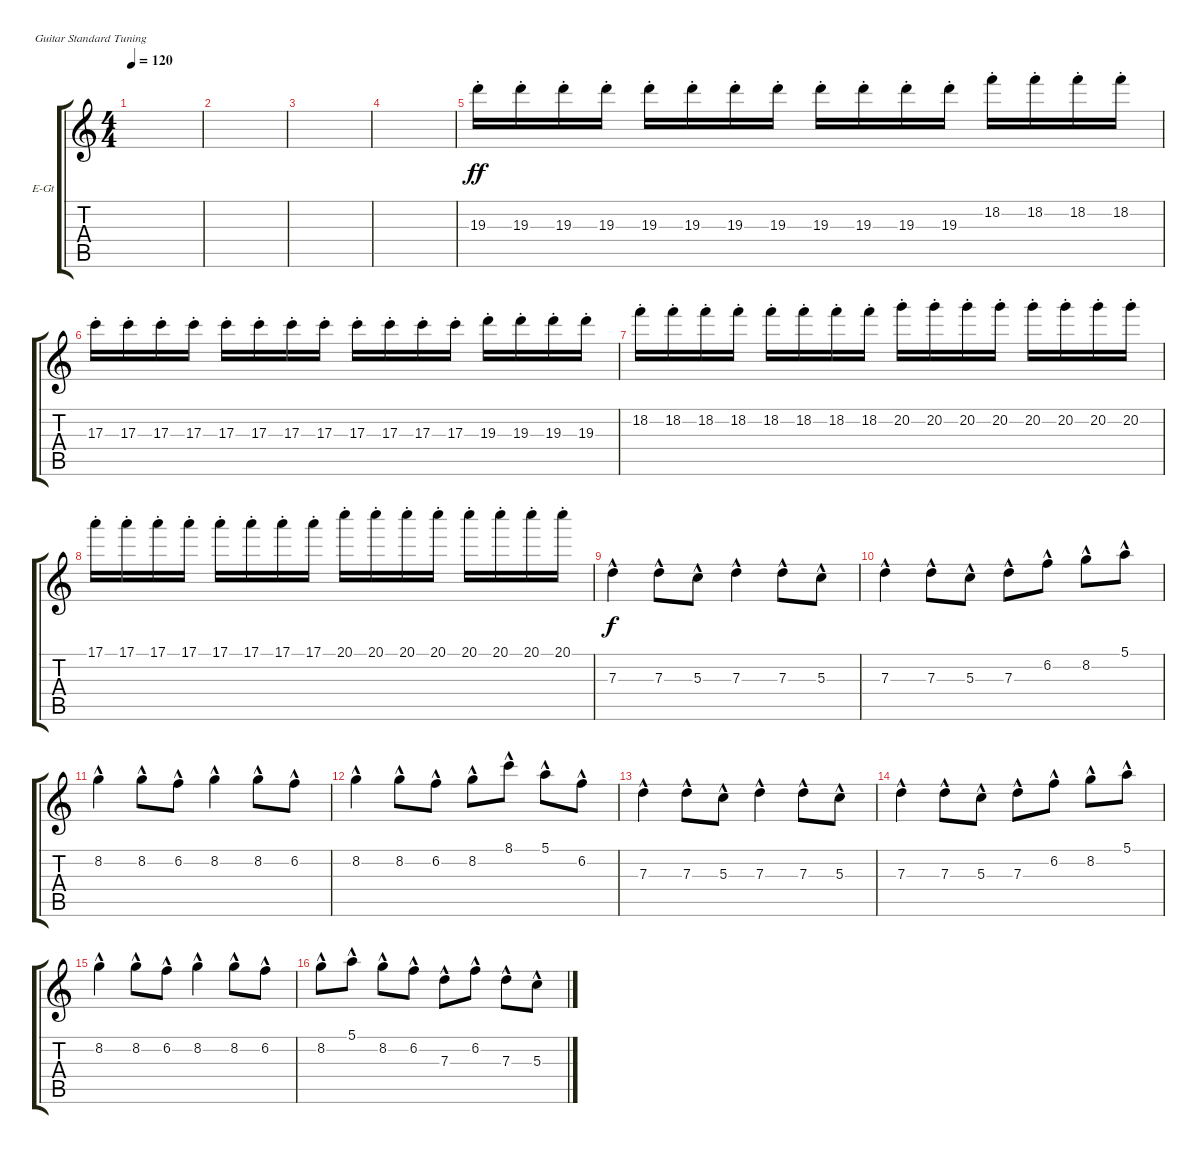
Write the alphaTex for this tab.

\defaultSystemsLayout 4
\bracketExtendMode groupsimilarinstruments
\firstSystemTrackNameOrientation horizontal
\otherSystemsTrackNameOrientation horizontal
\track ("Electric Guitar" "E-Gt") {instrument electricguitarclean}
\staff {score tabs}
\tuning (E4 B3 G3 D3 A2 E2)
\ts (4 4)
\tempo 120
\clef g2
\scale
0.333333
\ks c
|
\scale
0.333333 |
\scale
0.333333 |
\scale
0.333333 |
\scale
0.333333 19.3{st}.16{dy ff} 19.3{st}.16 19.3{st}.16 19.3{st}.16 19.3{st}.16 19.3{st}.16 19.3{st}.16 19.3{st}.16 19.3{st}.16 19.3{st}.16 19.3{st}.16 19.3{st}.16 18.2{st}.16 18.2{st}.16 18.2{st}.16 18.2{st}.16 |
\scale
0.333333 17.3{st}.16 17.3{st}.16 17.3{st}.16 17.3{st}.16 17.3{st}.16 17.3{st}.16 17.3{st}.16 17.3{st}.16 17.3{st}.16 17.3{st}.16 17.3{st}.16 17.3{st}.16 19.3{st}.16 19.3{st}.16 19.3{st}.16 19.3{st}.16 |
\scale
0.333333 18.2{st}.16 18.2{st}.16 18.2{st}.16 18.2{st}.16 18.2{st}.16 18.2{st}.16 18.2{st}.16 18.2{st}.16 20.2{st}.16 20.2{st}.16 20.2{st}.16 20.2{st}.16 20.2{st}.16 20.2{st}.16 20.2{st}.16 20.2{st}.16 |
\scale
0.333333 17.1{st}.16 17.1{st}.16 17.1{st}.16 17.1{st}.16 17.1{st}.16 17.1{st}.16 17.1{st}.16 17.1{st}.16 20.1{st}.16 20.1{st}.16 20.1{st}.16 20.1{st}.16 20.1{st}.16 20.1{st}.16 20.1{st}.16 20.1{st}.16 |
\scale
0.333333 7.3{hac}.4{dy f} 7.3{hac}.8 5.3{hac}.8 7.3{hac}.4 7.3{hac}.8 5.3{hac}.8 |
\scale
0.333333 7.3{hac}.4 7.3{hac}.8 5.3{hac}.8 7.3{hac}.8 6.2{hac}.8 8.2{hac}.8 5.1{hac}.8 |
\scale
0.333333 8.2{hac}.4 8.2{hac}.8 6.2{hac}.8 8.2{hac}.4 8.2{hac}.8 6.2{hac}.8 |
\scale
0.333333 8.2{hac}.4 8.2{hac}.8 6.2{hac}.8 8.2{hac}.8 8.1{hac}.8 5.1{hac}.8 6.2{hac}.8 |
\scale
0.333333 7.3{hac}.4 7.3{hac}.8 5.3{hac}.8 7.3{hac}.4 7.3{hac}.8 5.3{hac}.8 |
\scale
0.333333 7.3{hac}.4 7.3{hac}.8 5.3{hac}.8 7.3{hac}.8 6.2{hac}.8 8.2{hac}.8 5.1{hac}.8 |
\scale
0.333333 8.2{hac}.4 8.2{hac}.8 6.2{hac}.8 8.2{hac}.4 8.2{hac}.8 6.2{hac}.8 |
\scale
0.333333 8.2{hac}.8 5.1{hac}.8 8.2{hac}.8 6.2{hac}.8 7.3{hac}.8 6.2{hac}.8 7.3{hac}.8 5.3{hac}.8
